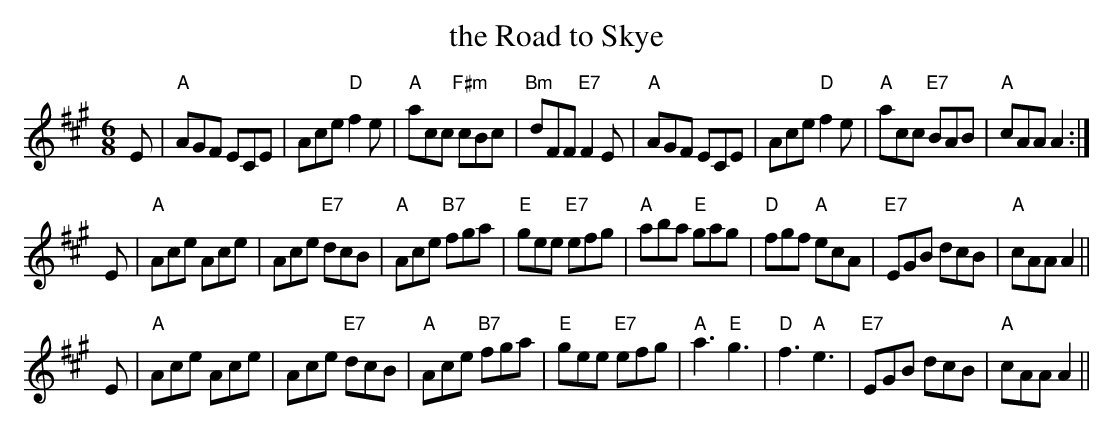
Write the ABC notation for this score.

X:1
T: the Road to Skye
M: 6/8
L: 1/8
K: A
E \
| "A"AGF ECE | Ace "D"f2e | "A"acc "F#m"cBc | "Bm"dFF "E7"F2E \
| "A"AGF ECE | Ace "D"f2e | "A"acc "E7"BAB | "A"cAA A2 :|
E \
| "A"Ace Ace | Ace "E7"dcB | "A"Ace "B7"fga | "E"gee "E7"efg \
| "A"aba "E"gag | "D"fgf "A"ecA | "E7"EGB dcB | "A"cAA A2 ||
E \
| "A"Ace Ace | Ace "E7"dcB | "A"Ace "B7"fga | "E"gee "E7"efg \
| "A"a3 "E"g3 | "D"f3 "A"e3 | "E7"EGB dcB | "A"cAA A2 ||
